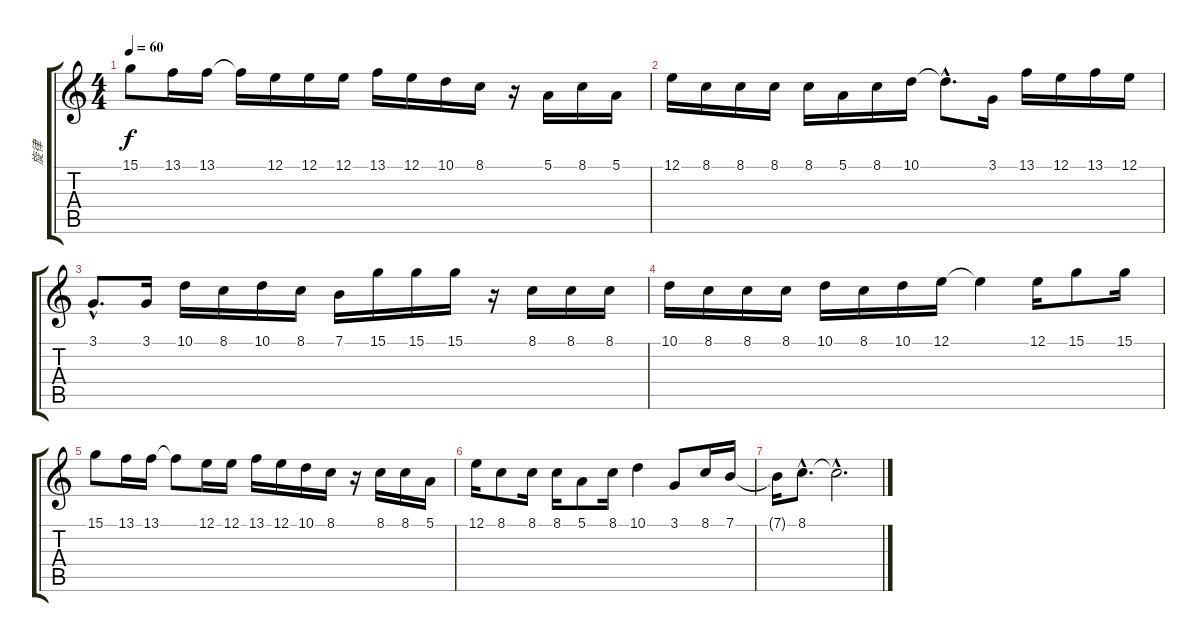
\track ("旋律" "旋律") {instrument stringensemble1}
\staff {score tabs}
\tuning (E4 B3 G3 D3 A2 E2) {hide}
\ts (4 4)
\tempo 60
\clef g2
\ks c
15.1.8{dy f} 13.1.16 13.1.16 13.1{t}.16 12.1.16 12.1.16 12.1.16 13.1.16 12.1.16 10.1.16 8.1.16 r.16 5.1.16 8.1.16 5.1.16 |
12.1.16 8.1.16 8.1.16 8.1.16 8.1.16 5.1.16 8.1.16 10.1.16 10.1{hac t}.8{d} 3.1.16 13.1.16 12.1.16 13.1.16 12.1.16 |
3.1{hac}.8{d} 3.1.16 10.1.16 8.1.16 10.1.16 8.1.16 7.1.16 15.1.16 15.1.16 15.1.16 r.16 8.1.16 8.1.16 8.1.16 |
10.1.16 8.1.16 8.1.16 8.1.16 10.1.16 8.1.16 10.1.16 12.1.16 12.1{t}.4 12.1.16 15.1.8 15.1.16 |
15.1.8 13.1.16 13.1.16 13.1{t}.8 12.1.16 12.1.16 13.1.16 12.1.16 10.1.16 8.1.16 r.16 8.1.16 8.1.16 5.1.16 |
12.1.16 8.1.8 8.1.16 8.1.16 5.1.8 8.1.16 10.1.4 3.1.8 8.1.16 7.1.16 |
7.1{t}.16 8.1{hac}.8{d} 8.1{hac t}.2{d}
